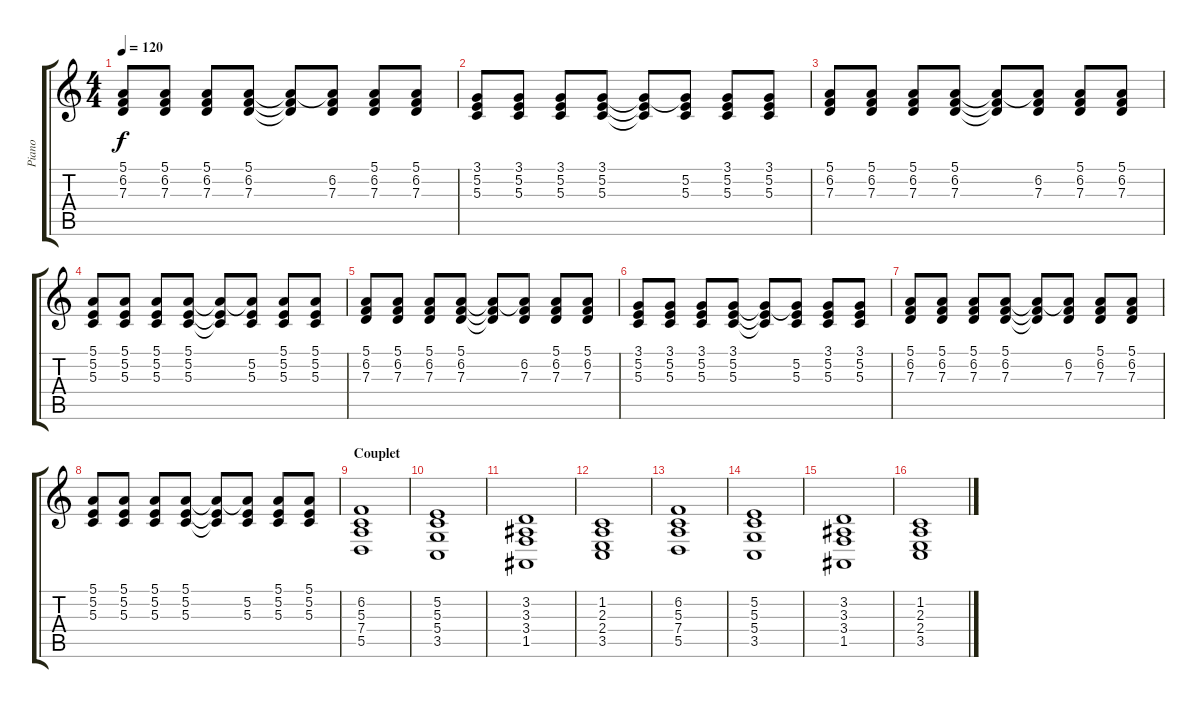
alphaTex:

\track ("Piano" "Piano") {instrument brightacousticpiano}
\staff {score tabs}
\tuning (E4 B3 G3 D3 A2 E2) {hide}
\ts (4 4)
\tempo 120
\clef g2
\ks c
(5.1 6.2 7.3).8{dy f} (5.1 6.2 7.3).8 (5.1 6.2 7.3).8 (5.1 6.2 7.3).8 (5.1{t} 6.2{t} 7.3{t}).8 (5.1{t} 6.2 7.3).8 (5.1 6.2 7.3).8 (5.1 6.2 7.3).8 |
(3.1 5.2 5.3).8 (3.1 5.2 5.3).8 (3.1 5.2 5.3).8 (3.1 5.2 5.3).8 (3.1{t} 5.2{t} 5.3{t}).8 (3.1{t} 5.2 5.3).8 (3.1 5.2 5.3).8 (3.1 5.2 5.3).8 |
(5.1 6.2 7.3).8 (5.1 6.2 7.3).8 (5.1 6.2 7.3).8 (5.1 6.2 7.3).8 (5.1{t} 6.2{t} 7.3{t}).8 (5.1{t} 6.2 7.3).8 (5.1 6.2 7.3).8 (5.1 6.2 7.3).8 |
(5.1 5.2 5.3).8 (5.1 5.2 5.3).8 (5.1 5.2 5.3).8 (5.1 5.2 5.3).8 (5.1{t} 5.2{t} 5.3{t}).8 (5.1{t} 5.2 5.3).8 (5.1 5.2 5.3).8 (5.1 5.2 5.3).8 |
(5.1 6.2 7.3).8 (5.1 6.2 7.3).8 (5.1 6.2 7.3).8 (5.1 6.2 7.3).8 (5.1{t} 6.2{t} 7.3{t}).8 (5.1{t} 6.2 7.3).8 (5.1 6.2 7.3).8 (5.1 6.2 7.3).8 |
(3.1 5.2 5.3).8 (3.1 5.2 5.3).8 (3.1 5.2 5.3).8 (3.1 5.2 5.3).8 (3.1{t} 5.2{t} 5.3{t}).8 (3.1{t} 5.2 5.3).8 (3.1 5.2 5.3).8 (3.1 5.2 5.3).8 |
(5.1 6.2 7.3).8 (5.1 6.2 7.3).8 (5.1 6.2 7.3).8 (5.1 6.2 7.3).8 (5.1{t} 6.2{t} 7.3{t}).8 (5.1{t} 6.2 7.3).8 (5.1 6.2 7.3).8 (5.1 6.2 7.3).8 |
(5.1 5.2 5.3).8 (5.1 5.2 5.3).8 (5.1 5.2 5.3).8 (5.1 5.2 5.3).8 (5.1{t} 5.2{t} 5.3{t}).8 (5.1{t} 5.2 5.3).8 (5.1 5.2 5.3).8 (5.1 5.2 5.3).8 |
\section ("" "Couplet")
(6.2 5.3 7.4 5.5).1{volume 7} |
(5.2 5.3 5.4 3.5).1 |
(3.2 3.3 3.4 1.5).1 |
(1.2 2.3 2.4 3.5).1 |
(6.2 5.3 7.4 5.5).1 |
(5.2 5.3 5.4 3.5).1 |
(3.2 3.3 3.4 1.5).1 |
(1.2 2.3 2.4 3.5).1
